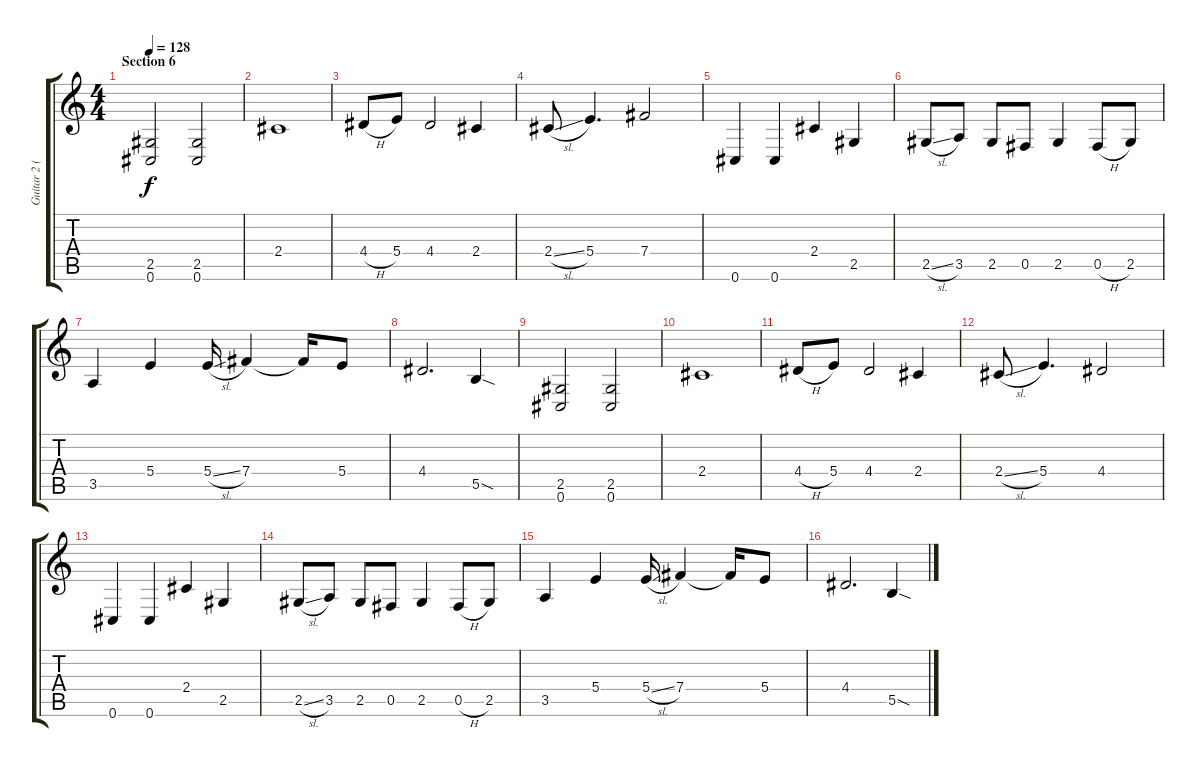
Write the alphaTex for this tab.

\track ("Guitar 2 (Distortion)" "Guitar 2 (") {instrument distortionguitar}
\staff {score tabs}
\tuning (Db4 Ab3 E3 B2 Gb2 Db2) {hide}
\ts (4 4)
\section ("" "Section 6")
\tempo 128
\clef g2
\ks c
(2.5 0.6).2{dy f} (2.5 0.6).2 |
2.4.1 |
4.4{h}.8 5.4.8 4.4.2 2.4.4 |
2.4{sl}.8 5.4.4{d} 7.4.2 |
0.6.4 0.6.4 2.4.4 2.5.4 |
2.5{sl}.8 3.5.8 2.5.8 0.5.8 2.5.4 0.5{h}.8 2.5.8 |
3.5.4 5.4.4 5.4{sl}.16 7.4.4 7.4{t}.16 5.4.8 |
4.4.2{d} 5.5{sod}.4 |
(2.5 0.6).2 (2.5 0.6).2 |
2.4.1 |
4.4{h}.8 5.4.8 4.4.2 2.4.4 |
2.4{sl}.8 5.4.4{d} 4.4.2 |
0.6.4 0.6.4 2.4.4 2.5.4 |
2.5{sl}.8 3.5.8 2.5.8 0.5.8 2.5.4 0.5{h}.8 2.5.8 |
3.5.4 5.4.4 5.4{sl}.16 7.4.4 7.4{t}.16 5.4.8 |
4.4.2{d} 5.5{sod}.4
